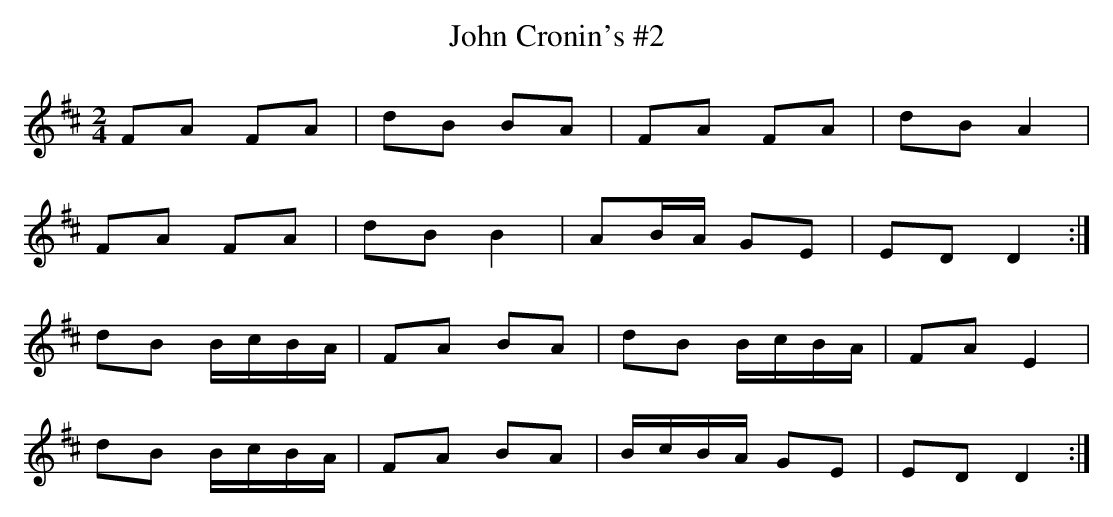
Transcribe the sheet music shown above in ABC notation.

X:1
T: John Cronin's #2
M: 2/4
L: 1/8
K: D
FA FA|dB BA|FA FA|dB A2|
FA FA|dB B2|AB/A/ GE|ED D2 :|
dB B/c/B/A/|FA BA|dB B/c/B/A/|FA E2|
dB B/c/B/A/|FA BA|B/c/B/A/ GE|ED D2 :|
